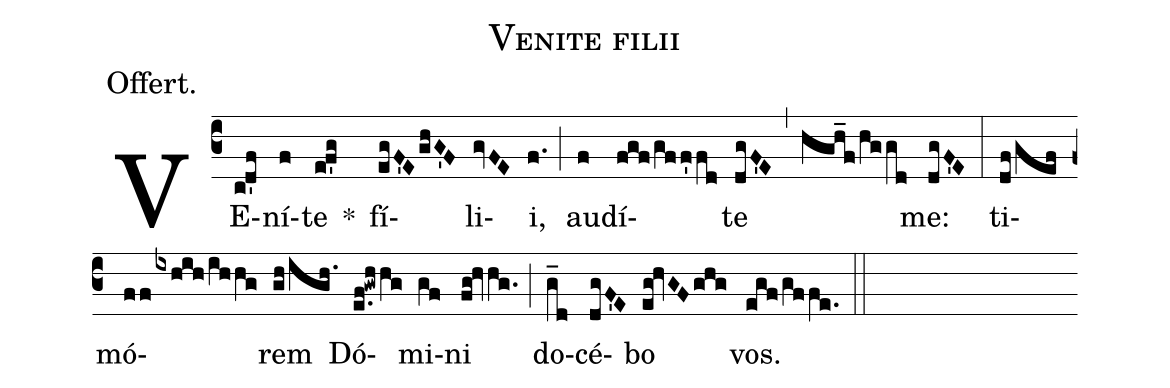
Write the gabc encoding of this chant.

name:Venite filii;
annotation:Offert.;
mode:4;
office-part:Offertory;
%%
() VE(c!d'f)ní(f)te(e!f'g) *() fí(egF'EghG'F)li(gvFE)i,(f.) (;) au(f)dí(fgf!/gff'fd)te(dgF'E) (,) (hgh_f!/hggd) me:(dgF'E) (:)
ti(df!/gef)mó(ff!/ixhih!/ihhg)rem(gh!/igh.) Dó(e.f!gwhhg)mi(gf)ni(fg!hvhg.) (;) do(g_d)cé(dgF'E)bo(eg!hvGFghg) vos.(egf!/gffe.) (::)
